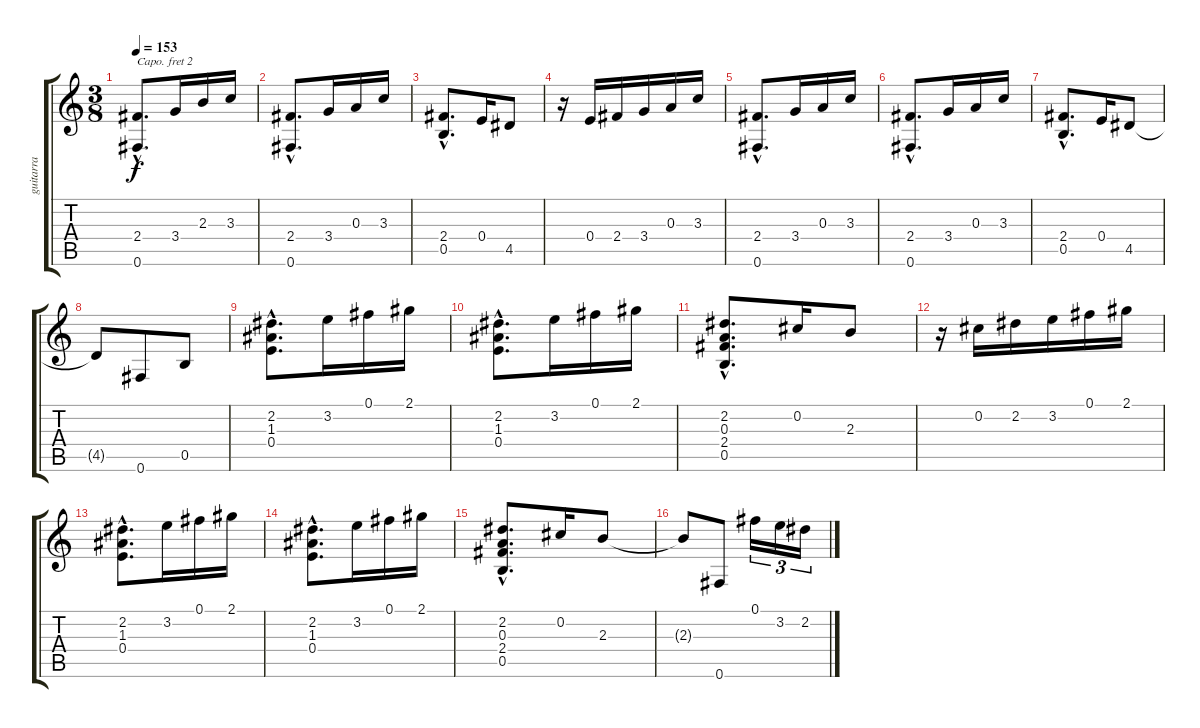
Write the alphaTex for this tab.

\track ("guitarra    " "guitarra  ") {instrument acousticguitarnylon}
\staff {score tabs}
\capo 2
\tuning (E4 B3 G3 D3 A2 E2) {hide}
\ts (3 8)
\tempo 153
\clef g2
\ks c
(2.4{hac} 0.6{hac}).8{d dy f instrument acousticguitarnylon} 3.4.16 2.3.16 3.3.16 |
(2.4{hac} 0.6{hac}).8{d} 3.4.16 0.3.16 3.3.16 |
(2.4{hac} 0.5{hac}).8{d} 0.4.16 4.5.8 |
r.16 0.4.16 2.4.16 3.4.16 0.3.16 3.3.16 |
(2.4{hac} 0.6{hac}).8{d} 3.4.16 0.3.16 3.3.16 |
(2.4{hac} 0.6{hac}).8{d} 3.4.16 0.3.16 3.3.16 |
(2.4{hac} 0.5{hac}).8{d} 0.4.16 4.5.8 |
4.5{t}.8 0.6.8 0.5.8 |
(2.2{hac} 1.3{hac} 0.4{hac}).8{d} 3.2.16 0.1.16 2.1.16 |
(2.2{hac} 1.3{hac} 0.4{hac}).8{d} 3.2.16 0.1.16 2.1.16 |
(2.2{hac} 0.3{hac} 2.4{hac} 0.5{hac}).8{d} 0.2.16 2.3.8 |
r.16 0.2.16 2.2.16 3.2.16 0.1.16 2.1.16 |
(2.2{hac} 1.3{hac} 0.4{hac}).8{d} 3.2.16 0.1.16 2.1.16 |
(2.2{hac} 1.3{hac} 0.4{hac}).8{d} 3.2.16 0.1.16 2.1.16 |
(2.2{hac} 0.3{hac} 2.4{hac} 0.5{hac}).8{d} 0.2.16 2.3.8 |
2.3{t}.8 0.6.8 0.1.16{tu (3 2)} 3.2.16{tu (3 2)} 2.2.16{tu (3 2)}
